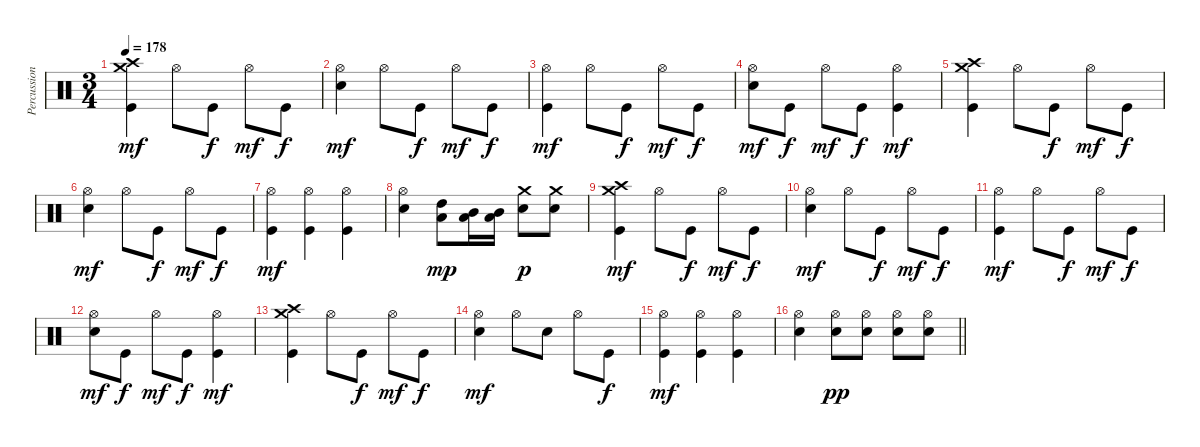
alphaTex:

\track ("Percussions" "Percussion") {instrument percussion}
\staff {score}
\articulation defaults
\ts (3 4)
\tempo 178
\clef neutral
\ks c
("Kick (hit)" "Crash high (hit)" "Crash medium (hit)").4{dy mf} "Hi-Hat (open)".8 "Kick (hit)".8{dy f} "Hi-Hat (open)".8{dy mf} "Kick (hit)".8{dy f} |
("Electric Snare (hit)" "Hi-Hat (open)").4{dy mf} "Hi-Hat (open)".8 "Kick (hit)".8{dy f} "Hi-Hat (open)".8{dy mf} "Kick (hit)".8{dy f} |
("Kick (hit)" "Hi-Hat (open)").4{dy mf} "Hi-Hat (open)".8 "Kick (hit)".8{dy f} "Hi-Hat (open)".8{dy mf} "Kick (hit)".8{dy f} |
("Electric Snare (hit)" "Hi-Hat (open)").8{dy mf} "Kick (hit)".8{dy f} "Hi-Hat (open)".8{dy mf} "Kick (hit)".8{dy f} ("Kick (hit)" "Hi-Hat (open)").4{dy mf} |
("Kick (hit)" "Crash high (hit)" "Crash medium (hit)").4 "Hi-Hat (open)".8 "Kick (hit)".8{dy f} "Hi-Hat (open)".8{dy mf} "Kick (hit)".8{dy f} |
("Electric Snare (hit)" "Hi-Hat (open)").4{dy mf} "Hi-Hat (open)".8 "Kick (hit)".8{dy f} "Hi-Hat (open)".8{dy mf} "Kick (hit)".8{dy f} |
("Kick (hit)" "Hi-Hat (open)").4{dy mf} ("Kick (hit)" "Hi-Hat (open)").4 ("Kick (hit)" "Hi-Hat (open)").4 |
("Electric Snare (hit)" "Hi-Hat (open)").4 ("Low Tom (hit)" "High Tom (hit)").8{dy mp} ("Low Tom (hit)" "Mid Tom (hit)").16 ("Low Tom (hit)" "Mid Tom (hit)").16 ("Electric Snare (hit)" "Crash medium (hit)").8{dy p} ("Electric Snare (hit)" "Crash medium (hit)").8 |
("Kick (hit)" "Crash high (hit)" "Crash medium (hit)").4{dy mf} "Hi-Hat (open)".8 "Kick (hit)".8{dy f} "Hi-Hat (open)".8{dy mf} "Kick (hit)".8{dy f} |
("Electric Snare (hit)" "Hi-Hat (open)").4{dy mf} "Hi-Hat (open)".8 "Kick (hit)".8{dy f} "Hi-Hat (open)".8{dy mf} "Kick (hit)".8{dy f} |
("Kick (hit)" "Hi-Hat (open)").4{dy mf} "Hi-Hat (open)".8 "Kick (hit)".8{dy f} "Hi-Hat (open)".8{dy mf} "Kick (hit)".8{dy f} |
("Electric Snare (hit)" "Hi-Hat (open)").8{dy mf} "Kick (hit)".8{dy f} "Hi-Hat (open)".8{dy mf} "Kick (hit)".8{dy f} ("Kick (hit)" "Hi-Hat (open)").4{dy mf} |
("Kick (hit)" "Crash high (hit)" "Crash medium (hit)").4 "Hi-Hat (open)".8 "Kick (hit)".8{dy f} "Hi-Hat (open)".8{dy mf} "Kick (hit)".8{dy f} |
("Electric Snare (hit)" "Hi-Hat (open)").4{dy mf} "Hi-Hat (open)".8 "Electric Snare (hit)".8 "Hi-Hat (open)".8 "Kick (hit)".8{dy f} |
("Kick (hit)" "Hi-Hat (open)").4{dy mf} ("Kick (hit)" "Hi-Hat (open)").4 ("Kick (hit)" "Hi-Hat (open)").4 |
\barLineRight lightlight
("Electric Snare (hit)" "Hi-Hat (open)").4 ("Electric Snare (hit)" "Hi-Hat (open)").8{dy pp} ("Electric Snare (hit)" "Hi-Hat (open)").8 ("Electric Snare (hit)" "Hi-Hat (open)").8 ("Electric Snare (hit)" "Hi-Hat (open)").8
